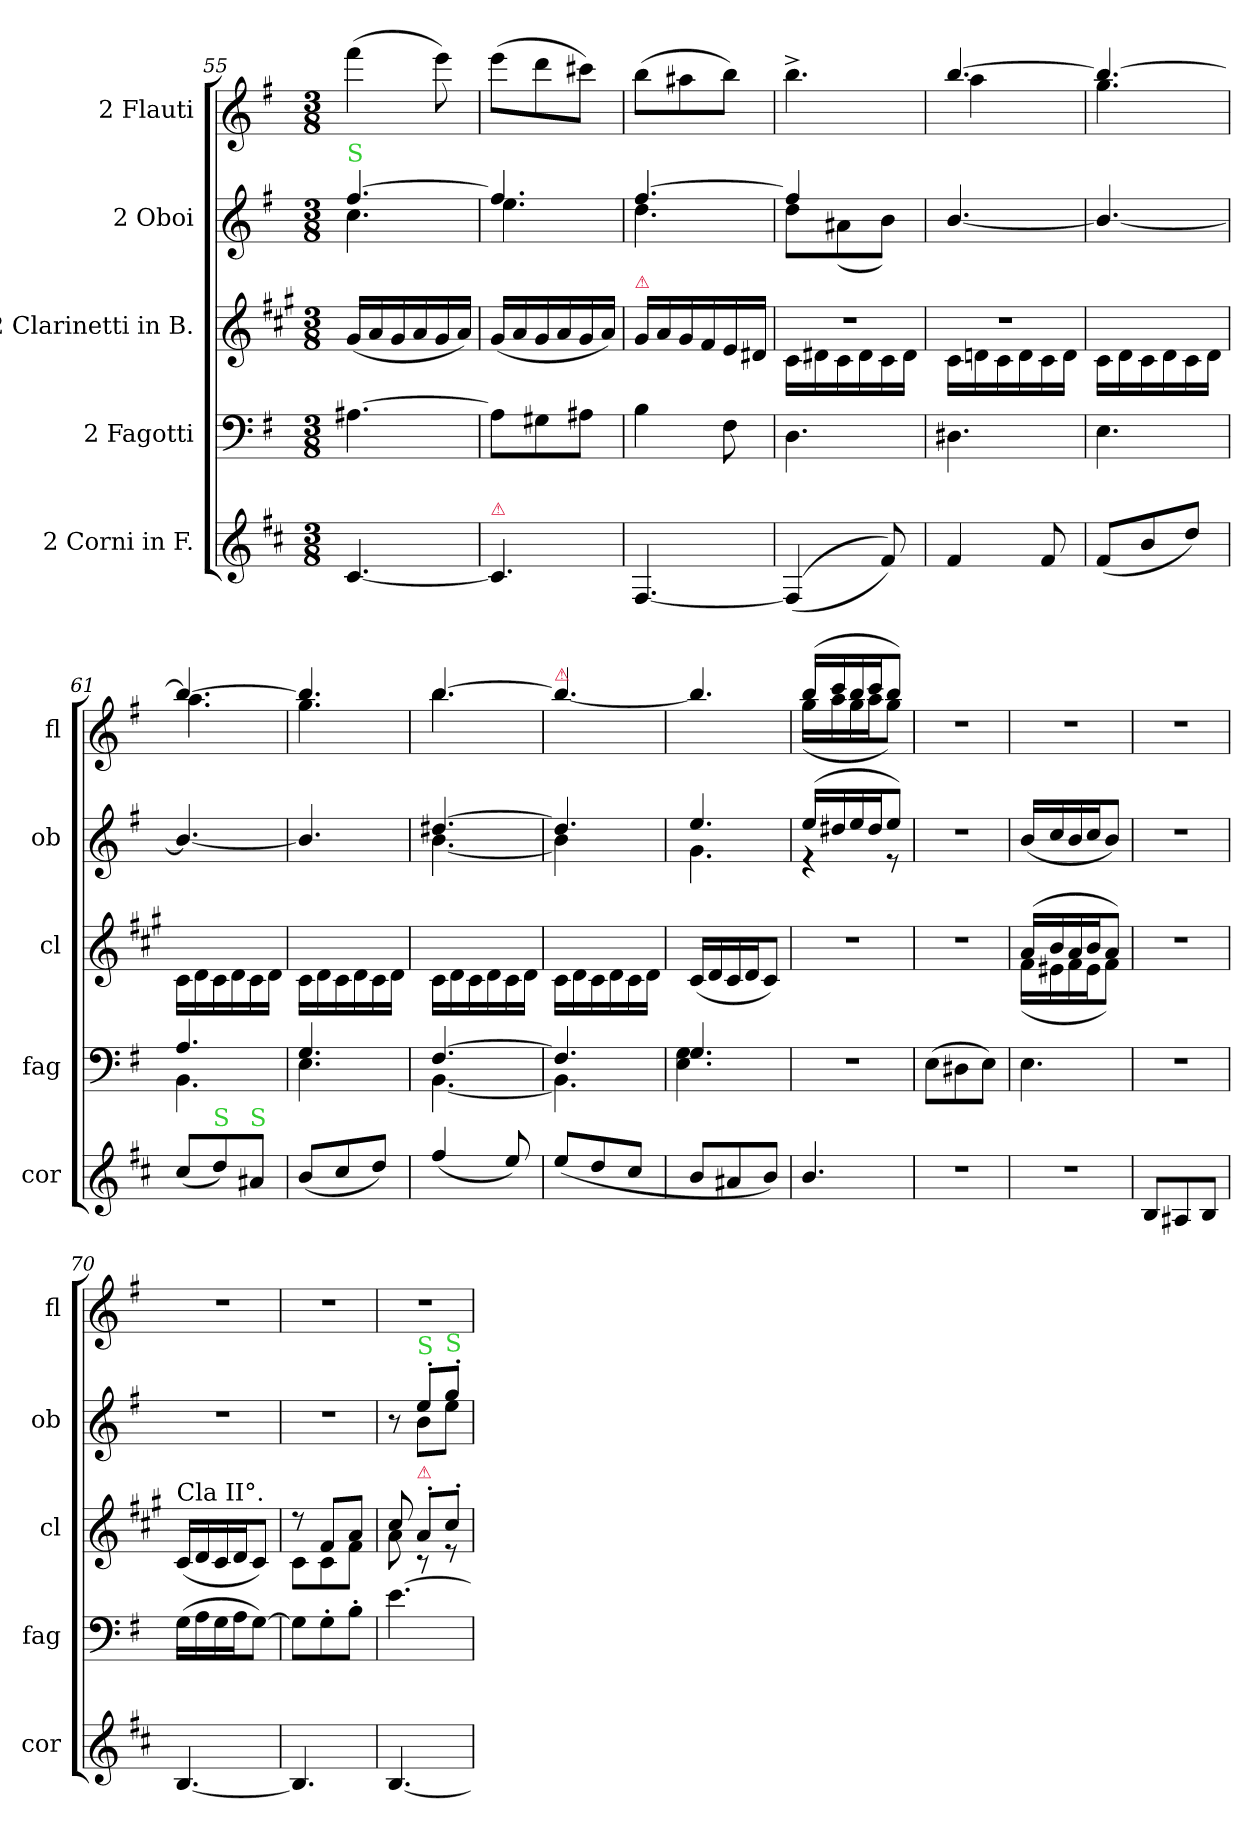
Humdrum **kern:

**kern	**kern	**kern	**kern	**kern
*part5	*part4	*part3	*part2	*part1
*staff5	*staff4	*staff3	*staff2	*staff1
*I"2 Corni in F.	*I"2 Fagotti	*I"2 Clarinetti in B.	*I"2 Oboi	*I"2 Flauti
*I'cor	*I'fag	*I'cl	*I'ob	*I'fl
*clefG2	*clefF4	*clefG2	*clefG2	*clefG2
*ITrd4c7	*	*ITrd1c2	*	*
*k[f#]	*k[f#]	*k[f#]	*k[f#]	*k[f#]
*e:	*e:	*e:	*e:	*e:
*M3/8	*M3/8	*M3/8	*M3/8	*M3/8
=55	=55	=55	=55	=55
*	*	*	*^	*
!	!	!	!LO:TX:a:color=limegreen:t=S	!	!
[4.F#/	[4.A#X\	(16f#/LL	[4.ff#/	4.cc\	(4fff#\
.	.	16g/	.	.	.
.	.	16f#/	.	.	.
.	.	16g/	.	.	.
.	.	16f#/	.	.	8eee\)
.	.	16g/JJ)	.	.	.
=56	=56	=56	=56	=56	=56
!LO:TX:a:color=crimson:t=⚠	!	!	!	!	!
4.F#/]	8A#\L]	(16f#/LL	4.ff#/]	4.ee\	(8eee\L
.	.	16g/	.	.	.
.	8G#X\	16f#/	.	.	8ddd\
.	.	16g/	.	.	.
.	8A#X\J	16f#/	.	.	8ccc#X\J)
.	.	16g/JJ)	.	.	.
=57	=57	=57	=57	=57	=57
!	!	!LO:TX:a:color=crimson:t=⚠	!	!	!
[4.BB/	4B\	16f#/LL	[4.ff#/	4.dd\	(8bb\L
.	.	16g/	.	.	.
.	.	16f#/	.	.	8aa#X\
.	.	16e/	.	.	.
.	8F#\	16d/	.	.	8bb\J)
.	.	16c#X/JJ	.	.	.
=58	=58	=58	=58	=58	=58
*	*	*^	*	*	*
!	!	!	!	!LO:N:vis=4	!	!
(<(>4BB/]	4.D\	4.r	16B\LL	4.ff#/]	8dd\L	4.bb^\
.	.	.	16c#X\	.	.	.
.	.	.	16B\	.	(>8a#X\	.
.	.	.	16c#\	.	.	.
8B/))	.	.	16B\	.	8b\J)	.
.	.	.	16c#\JJ	.	.	.
*	*	*	*	*v	*v	*
=59	=59	=59	=59	=59	=59
*	*	*	*	*	*^
!	!	!	!	!	!	!LO:N:vis=4
4B/	4.D#X\	4.r	16B\LL	[4.b/	[4.bb/	4.aa\
.	.	.	16cn\	.	.	.
.	.	.	16B\	.	.	.
.	.	.	16c\	.	.	.
8B/	.	.	16B\	.	.	.
.	.	.	16c\JJ	.	.	.
*	*	*v	*v	*	*	*
=60	=60	=60	=60	=60	=60
(8B/L	4.E\	16B\LL	4.b/_	4.bb/_	4.gg\
.	.	16c\	.	.	.
8e/	.	16B\	.	.	.
.	.	16c\	.	.	.
8g/J)	.	16B\	.	.	.
.	.	16c\JJ	.	.	.
=61	=61	=61	=61	=61	=61
*	*^	*	*	*	*
(8f#/L	4.A/	4.BB\	16B\LL	4.b/_	4.bb/_	4.aa\
.	.	.	16c\	.	.	.
!LO:TX:a:color=limegreen:t=S	!	!	!	!	!	!
8g/)	.	.	16B\	.	.	.
.	.	.	16c\	.	.	.
!LO:TX:a:color=limegreen:t=S	!	!	!	!	!	!
8d#X/J	.	.	16B\	.	.	.
.	.	.	16c\JJ	.	.	.
=62	=62	=62	=62	=62	=62	=62
(>8e/L	4.G/	4.E\	16B\LL	4.b/]	4.bb/]	4.gg\
.	.	.	16c\	.	.	.
8f#/	.	.	16B\	.	.	.
.	.	.	16c\	.	.	.
8g/J)	.	.	16B\	.	.	.
.	.	.	16c\JJ	.	.	.
=63	=63	=63	=63	=63	=63	=63
*	*	*	*	*^	*	*
(4b/	[4.F#/	[4.BB\	16B\LL	[4.dd#X/	[4.b\	[4.bb/	4.bb\
.	.	.	16c\	.	.	.	.
.	.	.	16B\	.	.	.	.
.	.	.	16c\	.	.	.	.
8a/)	.	.	16B\	.	.	.	.
.	.	.	16c\JJ	.	.	.	.
*	*	*	*	*	*	*v	*v
=64	=64	=64	=64	=64	=64	=64
!	!	!	!	!	!	!LO:TX:a:color=crimson:t=⚠
!	!	!	!	!	!LO:N:vis=4	!
(8a/L	4.F#/]	4.BB\]	16B\LL	4.dd#/]	4.b\]	4.bb/_
.	.	.	16c\	.	.	.
8g/	.	.	16B\	.	.	.
.	.	.	16c\	.	.	.
8f#/J	.	.	16B\	.	.	.
.	.	.	16c\JJ	.	.	.
=65	=65	=65	=65	=65	=65	=65
8e/L	4.G/	4.E\ 4.G\	(16B/LL	4.ee/	4.g\	4.bb/]
.	.	.	16c/	.	.	.
8d#X/	.	.	16B/	.	.	.
.	.	.	16c/J	.	.	.
8e/J)	.	.	8B/J)	.	.	.
*	*v	*v	*	*	*	*
=66	=66	=66	=66	=66	=66
*	*	*	*	*	*^
4.e/	4.r	4.r	(16ee/LL	4re	(16bb/LL	(16gg\LL
.	.	.	16dd#X/	.	16ccc/	16aa\
.	.	.	16ee/	.	16bb/	16gg\
.	.	.	16dd#/J	.	16ccc/J	16aa\J
.	.	.	8ee/J)	8re	8bb/J)	8gg\J)
*	*	*	*v	*v	*	*
*	*	*	*	*v	*v
=67	=67	=67	=67	=67
4.r	(8E\L	4.r	4.r	4.r
.	8D#X\	.	.	.
.	8E\J)	.	.	.
=68	=68	=68	=68	=68
*	*	*^	*	*
4.r	4.E\	(16g/LL	(16e\LL	(>16b/LL	4.r
.	.	16a/	16d#X\	16cc/	.
.	.	16g/	16e\	16b/	.
.	.	16a/J	16d#\J	16cc/J	.
.	.	8g/J)	8e\J)	8b/J)	.
*	*	*v	*v	*	*
=69	=69	=69	=69	=69
8E/L	4.r	4.r	4.r	4.r
8D#X/	.	.	.	.
8E/J	.	.	.	.
=70	=70	=70	=70	=70
!	!	!LO:TX:a:t=Cla II°.	!	!
[4.E/	(16G\LL	(>16B/LL	4.r	4.r
.	16A\	16c/	.	.
.	16G\	16B/	.	.
.	16A\J	16c/J	.	.
.	[8G\J)	8B/J)	.	.
=71	=71	=71	=71	=71
*	*	*^	*	*
4.E/]	8G\L]	8r	8B\L	4.r	4.r
.	8G'\	8e/L	8B\	.	.
.	8B'\J	8g/J	8e\J	.	.
=72	=72	=72	=72	=72	=72
*	*	*	*	*^	*
[4.E/	[4.e\	8b/	8g\	8r	8ryy	4.r
!	!	!	!	!LO:TX:a:color=limegreen:t=S	!	!
!	!	!LO:TX:a:color=crimson:t=⚠	!	!	!	!
.	.	8g'/L	8r	8ee'/L	8b\L	.
!	!	!	!	!LO:TX:a:color=limegreen:t=S	!	!
.	.	8b'/J	8r	8gg'/J	8ee\J	.
*	*	*v	*v	*	*	*
*	*	*	*v	*v	*
=	=	=	=	=
*-	*-	*-	*-	*-
